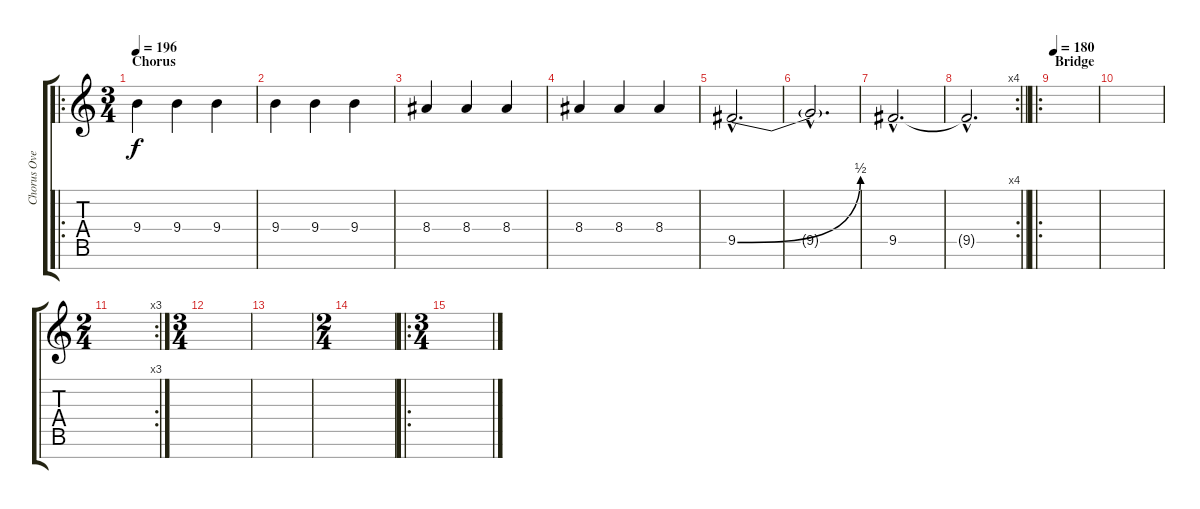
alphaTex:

\track ("Chorus Overdub" "Chorus Ove") {instrument overdrivenguitar}
\staff {score tabs}
\tuning (E4 B3 G3 D3 A2 E2 B1) {hide}
\ro
\ts (3 4)
\section ("" "Chorus")
\tempo 196
\clef g2
\ks c
9.4.4{dy f} 9.4.4 9.4.4 |
9.4.4 9.4.4 9.4.4 |
8.4.4 8.4.4 8.4.4 |
8.4.4 8.4.4 8.4.4 |
9.5{be (bend 0 0 60 2) hac}.2{d} |
9.5{hac t}.2{d} |
9.5{hac}.2{d} |
\rc 4
\barLineRight lightlight
9.5{hac t}.2{d} |
\ro
\section ("" "Bridge")
\tempo 180
|
|
\rc 3
\ts (2 4)
|
\ts (3 4)
|
|
\ts (2 4)
|
\ro
\ts (3 4)
